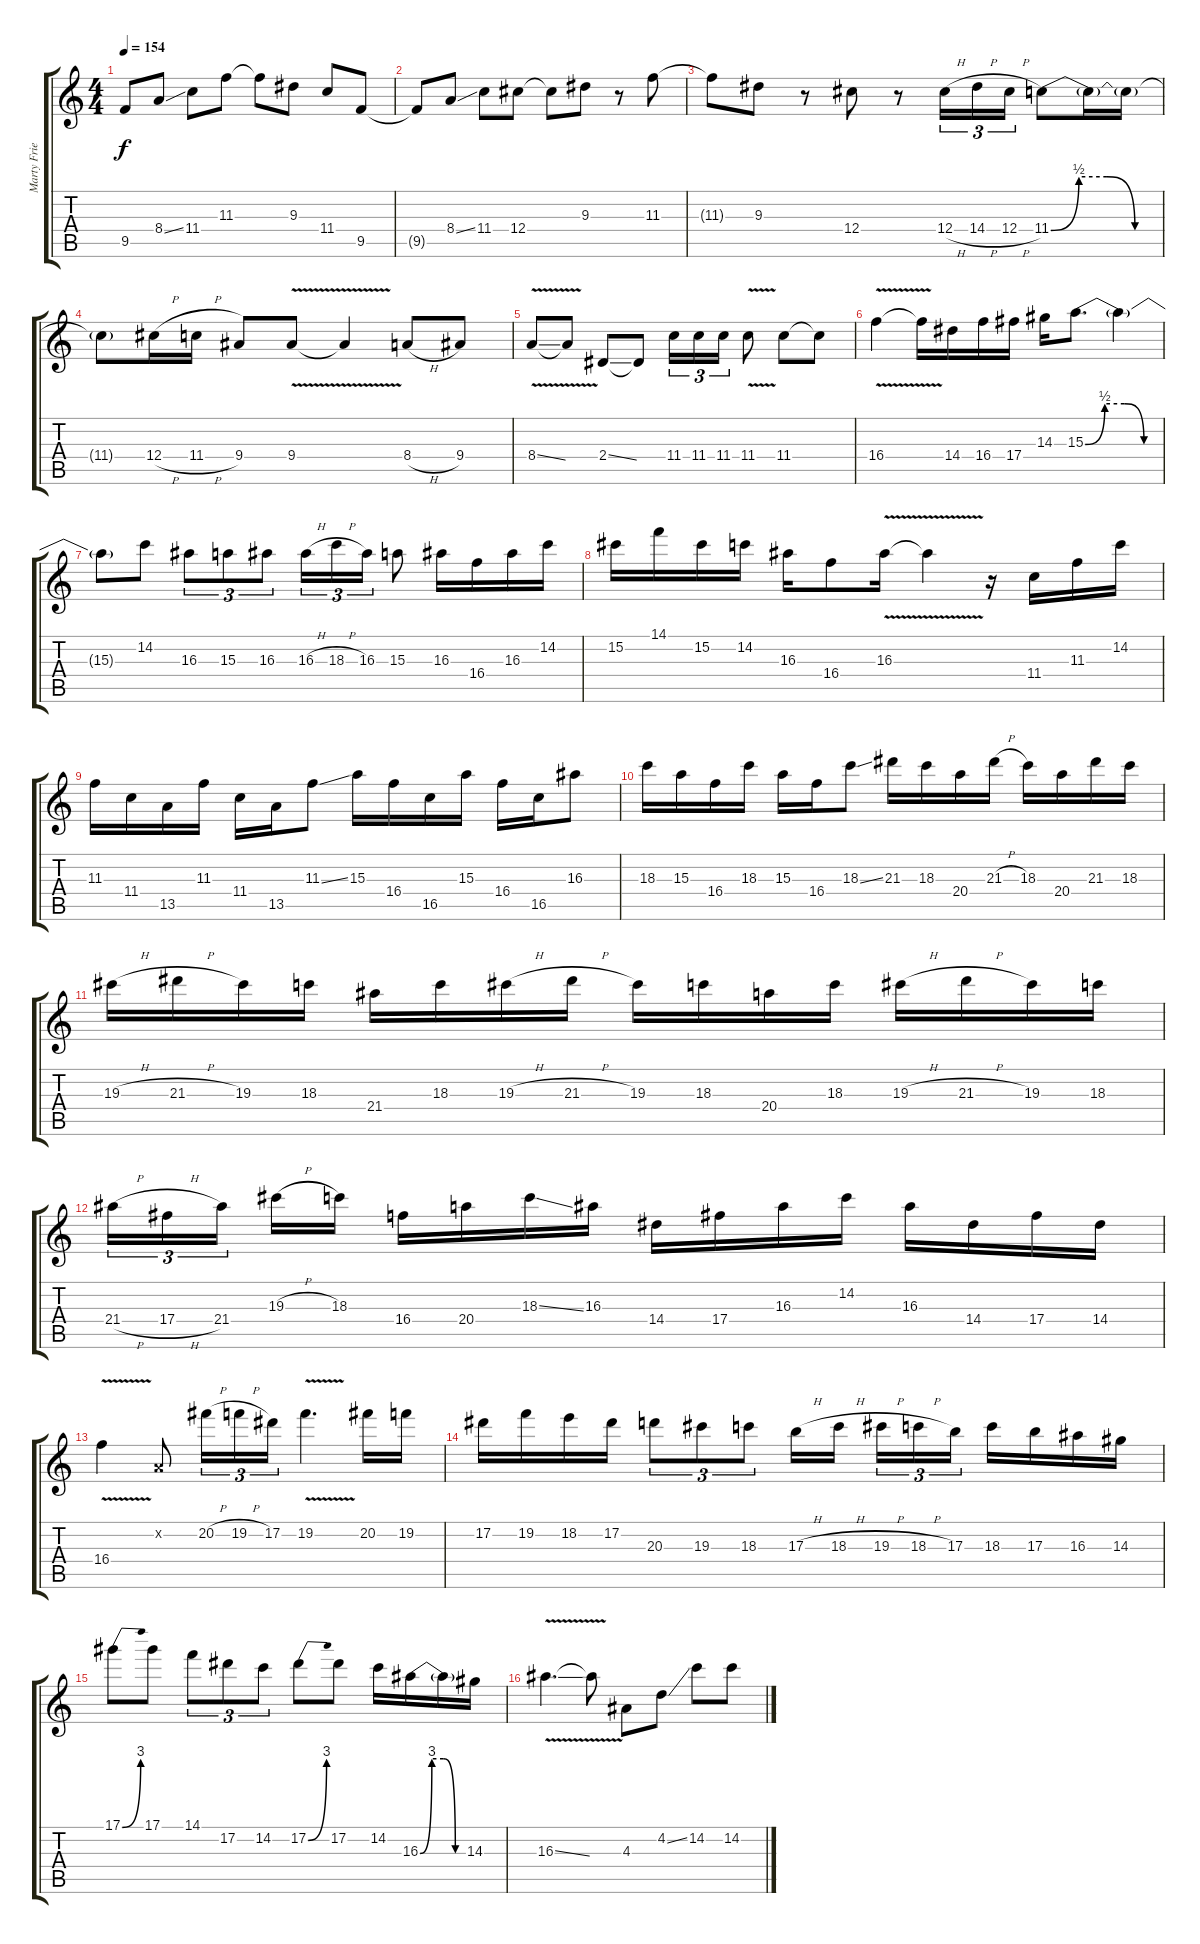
\track ("Marty Friedman" "Marty Frie") {instrument distortionguitar}
\staff {score tabs}
\tuning (Eb4 Bb3 Gb3 Db3 Ab2 Eb2) {hide}
\ts (4 4)
\tempo 154
\clef g2
\ks c
9.5{t}.8{dy f} 8.4{ss}.8 11.4.8 11.3.8 11.3{t}.8 9.3.8 11.4.8 9.5.8 |
9.5{t}.8 8.4{ss}.8 11.4.8 12.4.8 12.4{t}.8 9.3.8 r.8 11.3.8 |
11.3{t}.8 9.3.8 r.8 12.4.8 r.8 12.4{h}.16{tu (3 2)} 14.4{h}.16{tu (3 2)} 12.4{h}.16{tu (3 2)} 11.4{be (custom 0 0 15 2 30 2 45 0 60 0)}.8 11.4{t}.16 11.4{t}.16 |
11.4{t}.8 12.4{h}.16 11.4{h}.16 9.4.8 9.4{v}.8 9.4{t}.4 8.4{h}.8 9.4.8 |
8.4{v ss}.8 8.4{t}.8 2.4{ss}.8 2.4{t}.8 11.4.16{tu (3 2)} 11.4.16{tu (3 2)} 11.4.16{tu (3 2)} 11.4{v}.8 11.4.8 11.4{t}.8 |
16.4{v}.4 16.4{t}.16 14.4.16 16.4.16 17.4.16 14.3.16 15.3{be (custom 0 0 15 2 30 2 45 0 60 0)}.8{d} 15.3{t}.4 |
15.3{t}.8 14.2.8 16.3.8{tu (3 2)} 15.3.8{tu (3 2)} 16.3.8{tu (3 2)} 16.3{h}.16{tu (3 2)} 18.3{h}.16{tu (3 2)} 16.3.16{tu (3 2)} 15.3.8 16.3.16 16.4.16 16.3.16 14.2.16 |
15.2.16 14.1.16 15.2.16 14.2.16 16.3.16 16.4.8 16.3{v}.16 16.3{t}.4 r.16 11.4.16 11.3.16 14.2.16 |
11.3.16 11.4.16 13.5.16 11.3.16 11.4.16 13.5.16 11.3{ss}.8 15.3.16 16.4.16 16.5.16 15.3.16 16.4.16 16.5.16 16.3.8 |
18.3.16 15.3.16 16.4.16 18.3.16 15.3.16 16.4.16 18.3{ss}.8 21.3.16 18.3.16 20.4.16 21.3{h}.16 18.3.16 20.4.16 21.3.16 18.3.16 |
19.3{h}.16 21.3{h}.16 19.3.16 18.3.16 21.4.16 18.3.16 19.3{h}.16 21.3{h}.16 19.3.16 18.3.16 20.4.16 18.3.16 19.3{h}.16 21.3{h}.16 19.3.16 18.3.16 |
21.4{h}.16{tu (3 2)} 17.4{h}.16{tu (3 2)} 21.4.16{tu (3 2)} 19.3{h}.16 18.3.16 16.4.16 20.4.16 18.3{ss}.16 16.3.16 14.4.16 17.4.16 16.3.16 14.2.16 16.3.16 14.4.16 17.4.16 14.4.16 |
16.4{v}.4 -1.2{x}.8 20.2{h}.16{tu (3 2)} 19.2{h}.16{tu (3 2)} 17.2.16{tu (3 2)} 19.2{v}.4{d} 20.2.16 19.2.16 |
17.2.16 19.2.16 18.2.16 17.2.16 20.3.8{tu (3 2)} 19.3.8{tu (3 2)} 18.3.8{tu (3 2)} 17.3{h}.16 18.3{h}.16 19.3{h}.16{tu (3 2)} 18.3{h}.16{tu (3 2)} 17.3.16{tu (3 2)} 18.3.16 17.3.16 16.3.16 14.3.16 |
17.1{be (bend 0 0 60 12)}.8 17.1.8 14.1.8{tu (3 2)} 17.2.8{tu (3 2)} 14.2.8{tu (3 2)} 17.2{be (bend 0 0 60 12)}.8 17.2.8 14.2.16 16.3{be (custom 0 0 15 12 30 12 45 0 60 0)}.16 16.3{t}.16 14.3.16 |
16.3{v ss}.4{d} 16.3{t}.8 4.3.8 4.2{ss}.8 14.2.8 14.2.8
